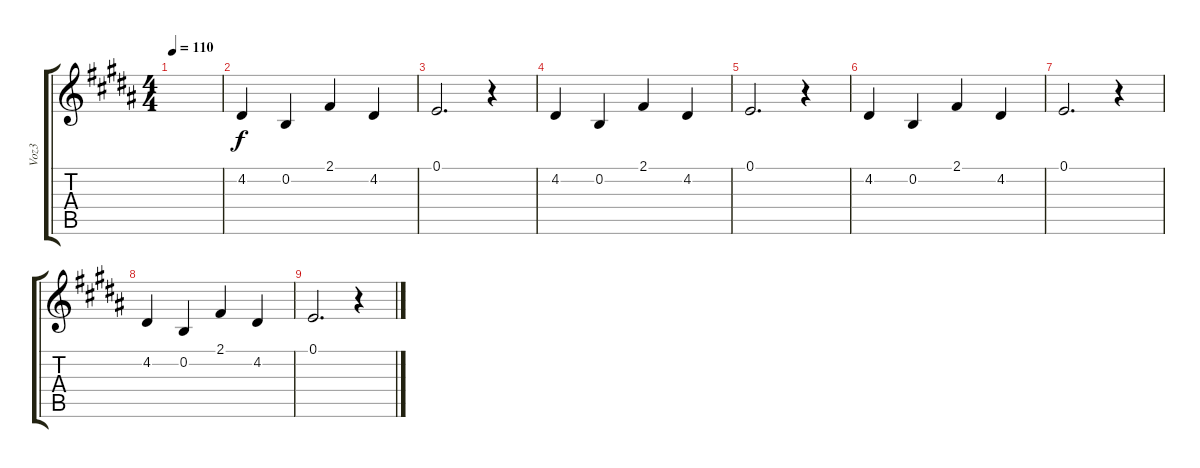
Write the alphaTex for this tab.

\track ("Voz3" "Voz3") {instrument choiraahs}
\staff {score tabs}
\tuning (E4 B3 G3 D3 A2 E2) {hide}
\ts (4 4)
\tempo 110
\clef g2
\ks b
|
4.2.4 0.2.4 2.1.4 4.2.4 |
0.1.2{d} r.4 |
4.2.4 0.2.4 2.1.4 4.2.4 |
0.1.2{d} r.4 |
4.2.4 0.2.4 2.1.4 4.2.4 |
0.1.2{d} r.4 |
4.2.4 0.2.4 2.1.4 4.2.4 |
0.1.2{d} r.4
